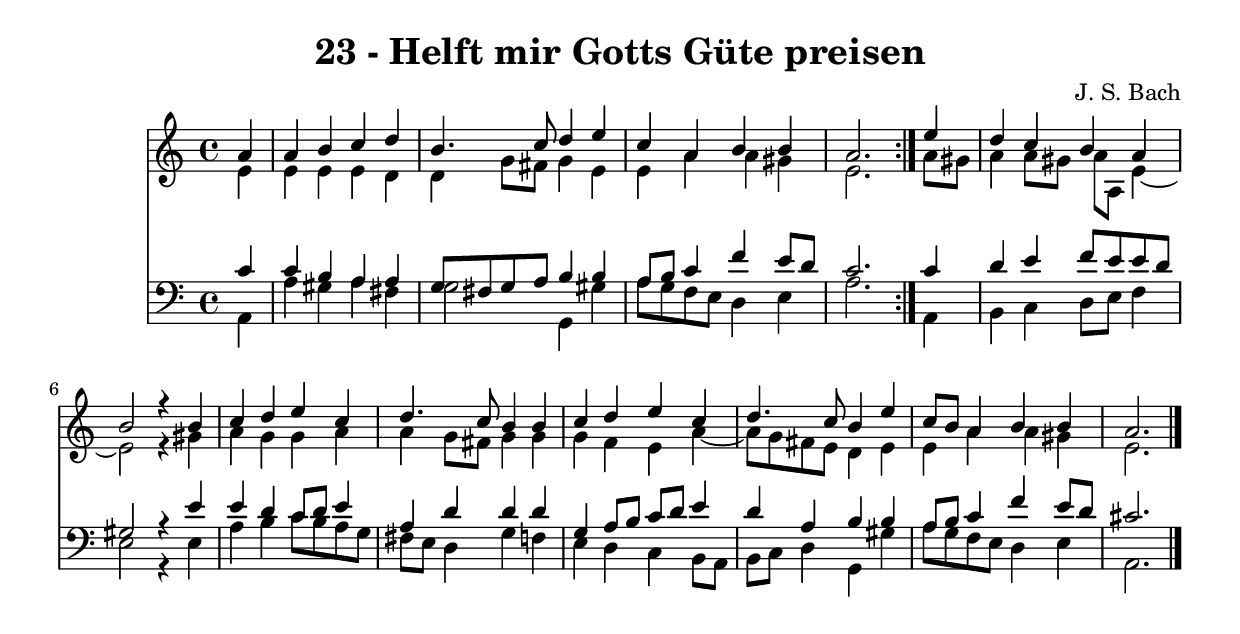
\version "2.10.33"

\header {
  title = "23 - Helft mir Gotts Güte preisen"
  composer = "J. S. Bach"
}


global = {
  \time 4/4
  \key a \minor
}


soprano = \relative c'' {
  \repeat volta 2 {
    \partial 4 a4 
    a4 b4 c4 d4 
    b4. c8 d4 e4 
    c4 a4 b4 b4 
    a2. } e'4 
  d4 c4 b4 a4   %5
  b2 r4 b4 
  c4 d4 e4 c4 
  d4. c8 b4 b4 
  c4 d4 e4 c4 
  d4. c8 b4 e4   %10
  c8 b8 a4 b4 b4 
  a2. 
}

alto = \relative c' {
  \repeat volta 2 {
    \partial 4 e4 
    e4 e4 e4 d4 
    d4 g8 fis8 g4 e4 
    e4 a4 a4 gis4 
    e2. } a8 gis8 
  a4 a8 gis8 a8 a,8 e'4~   %5
  e2 r4 gis4
  a4 g4 g4 a4
  a4 g8 fis8 g4 g4
  g4 f4 e4 a4~
  a8 g8 fis8 e8 d4 e4 %10
  e4 a4 a4 gis4
  e2.
}

tenor = \relative c' {
  \repeat volta 2 {
    \partial 4 c4 
    c4 b4 a4 a4 
    g8 fis8 g8 a8 b4 b4 
    a8 b8 c4 f4 e8 d8 
    c2. } c4 
  d4 e4 f8 e8 e8 d8   %5
  gis,2 r4 e'4 
  e4 d4 c8 d8 e4 
  a,4 d4 d4 d4 
  g,4 a8 b8 c8 d8 e4 
  d4 a4 b4 b4   %10
  a8 b8 c4 f4 e8 d8 
  cis2. 
}

baixo = \relative c {
  \repeat volta 2 {
    \partial 4 a4 
    a'4 gis4 a4 fis4 
    g2 g,4 gis'4 
    a8 g8 f8 e8 d4 e4 
    a2. } a,4 
  b4 c4 d8 e8 f4   %5
  e2 r4 e4 
  a4 b4 c8 b8 a8 g8 
  fis8 e8 d4 g4 f4 
  e4 d4 c4 b8 a8 
  b8 c8 d4 g,4 gis'4   %10
  a8 g8 f8 e8 d4 e4 
  a,2. 
}

\score {
  <<
    \new Staff {
      <<
        \global
        \new Voice = "1" { \voiceOne \soprano }
        \new Voice = "2" { \voiceTwo \alto }
      >>
    }
    \new Staff {
      <<
        \global
        \clef "bass"
        \new Voice = "1" {\voiceOne \tenor }
        \new Voice = "2" { \voiceTwo \baixo \bar "|."}
      >>
    }
  >>
}